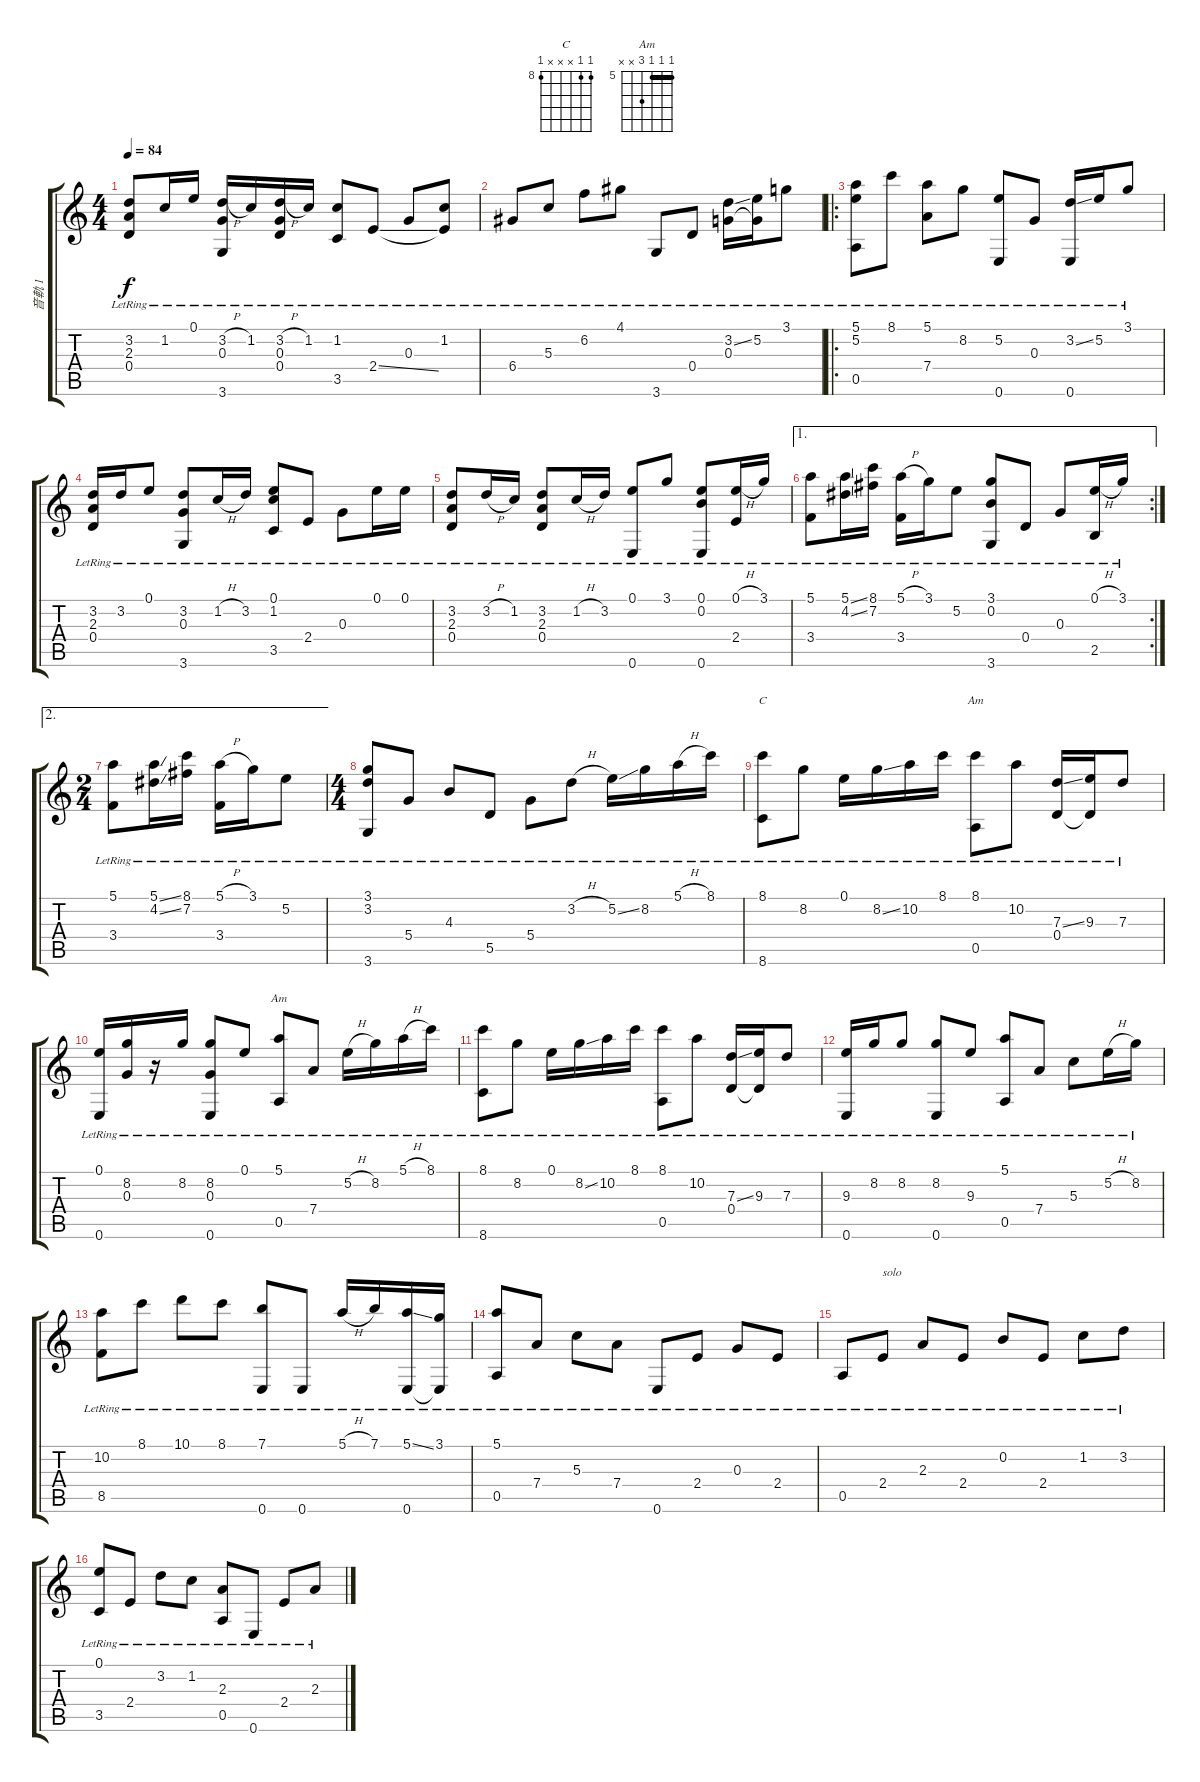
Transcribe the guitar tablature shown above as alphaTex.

\track ("音軌 1" "音軌 1") {instrument acousticguitarsteel}
\staff {score tabs}
\tuning (E4 B3 G3 D3 A2 E2) {hide}
\chord ("C" 8 8 x x x 8) {firstfret 8}
\chord ("Am" 8 10 9 0 x x) {firstfret 8}
\chord ("Am" 5 5 5 7 x x) {firstfret 5 barre 5}
\ts (4 4)
\tempo 84
\clef g2
\ks c
(3.2{lr} 2.3{lr} 0.4{lr}).8{dy f} 1.2{lr}.16 0.1{lr}.16 (3.2{h lr} 0.3{lr} 3.6{lr}).16 1.2{lr}.16 (3.2{h lr} 0.3{lr} 0.4{lr}).16 1.2{lr}.16 (1.2{lr} 3.5{lr}).8 2.4{ss lr}.8 0.3{lr}.8 (1.2{lr} 2.4{t}).8 |
6.4{lr}.8 5.3{lr}.8 6.2{lr}.8 4.1{lr}.8 3.6{lr}.8 0.4{lr}.8 (3.2{ss lr} 0.3{lr}).16 (5.2{lr} 0.3{t}).16 3.1{lr}.8 |
\ro
(5.1{lr} 5.2{lr} 0.5{lr}).8 8.1{lr}.8 (5.1{lr} 7.4{lr}).8 8.2{lr}.8 (5.2{lr} 0.6{lr}).8 0.3{lr}.8 (3.2{ss lr} 0.6{lr}).16 5.2{lr}.16 3.1{lr}.8 |
(3.2{lr} 2.3{lr} 0.4{lr}).16 3.2{lr}.16 0.1{lr}.8 (3.2{lr} 0.3{lr} 3.6{lr}).8 1.2{h lr}.16 3.2{lr}.16 (0.1{lr} 1.2{lr} 3.5{lr}).8 2.4{lr}.8 0.3{lr}.8 0.1{lr}.16 0.1{lr}.16 |
(3.2{lr} 2.3{lr} 0.4{lr}).8 3.2{h lr}.16 1.2{lr}.16 (3.2{lr} 2.3{lr} 0.4{lr}).8 1.2{h lr}.16 3.2{lr}.16 (0.1{lr} 0.6{lr}).8 3.1{lr}.8 (0.1{lr} 0.2{lr} 0.6{lr}).8 (0.1{h lr} 2.4{lr}).16 3.1{lr}.16 |
\ae 1
\rc 2
(5.1{lr} 3.4{lr}).8 (5.1{ss lr} 4.2{ss lr}).16 (8.1{lr} 7.2{lr}).16 (5.1{h lr} 3.4{lr}).16 3.1{lr}.16 5.2{lr}.8 (3.1{lr} 0.2{lr} 3.6{lr}).8 0.4{lr}.8 0.3{lr}.8 (0.1{h lr} 2.5{lr}).16 3.1{lr}.16 |
\ae 2
\ts (2 4)
(5.1{lr} 3.4{lr}).8 (5.1{ss lr} 4.2{ss lr}).16 (8.1{lr} 7.2{lr}).16 (5.1{h lr} 3.4{lr}).16 3.1{lr}.16 5.2{lr}.8 |
\ts (4 4)
(3.1{lr} 3.2{lr} 3.6{lr}).8 5.4{lr}.8 4.3{lr}.8 5.5{lr}.8 5.4{lr}.8 3.2{h lr}.8 5.2{ss lr}.16 8.2{lr}.16 5.1{h lr}.16 8.1{lr}.16 |
(8.1{lr} 8.6{lr}).8{ch "C"} 8.2{lr}.8 0.1{lr}.16 8.2{ss lr}.16 10.2{lr}.16 8.1{lr}.16 (8.1{lr} 0.5{lr}).8{ch "Am"} 10.2{lr}.8 (7.3{ss lr} 0.4{lr}).16 (9.3{lr} 0.4{t}).16 7.3{lr}.8 |
(0.1{lr} 0.6{lr}).16 (8.2{lr} 0.3{lr}).16 r.16 8.2{lr}.16 (8.2{lr} 0.3{lr} 0.6{lr}).8 0.1{lr}.8 (5.1{lr} 0.5{lr}).8{ch "Am"} 7.4{lr}.8 5.2{h lr}.16 8.2{lr}.16 5.1{h lr}.16 8.1{lr}.16 |
(8.1{lr} 8.6{lr}).8 8.2{lr}.8 0.1{lr}.16 8.2{ss lr}.16 10.2{lr}.16 8.1{lr}.16 (8.1{lr} 0.5{lr}).8 10.2{lr}.8 (7.3{ss lr} 0.4{lr}).16 (9.3{lr} 0.4{t}).16 7.3{lr}.8 |
(9.3{lr} 0.6{lr}).16 8.2{lr}.16 8.2{lr}.8 (8.2{lr} 0.6{lr}).8 9.3{lr}.8 (5.1{lr} 0.5{lr}).8 7.4{lr}.8 5.3{lr}.8 5.2{h lr}.16 8.2{lr}.16 |
(10.2{lr} 8.5{lr}).8 8.1{lr}.8 10.1{lr}.8 8.1{lr}.8 (7.1{lr} 0.6{lr}).8 0.6{lr}.8 5.1{h lr}.16 7.1{lr}.16 (5.1{ss lr} 0.6{lr}).16 (3.1{lr} 0.6{t}).16 |
(5.1{lr} 0.5{lr}).8 7.4{lr}.8 5.3{lr}.8 7.4{lr}.8 0.6{lr}.8 2.4{lr}.8 0.3{lr}.8 2.4{lr}.8 |
0.5{lr}.8 2.4{lr}.8{txt "solo"} 2.3{lr}.8 2.4{lr}.8 0.2{lr}.8 2.4{lr}.8 1.2{lr}.8 3.2{lr}.8 |
(0.1{lr} 3.5{lr}).8 2.4{lr}.8 3.2{lr}.8 1.2{lr}.8 (2.3{lr} 0.5{lr}).8 0.6{lr}.8 2.4{lr}.8 2.3{lr}.8
